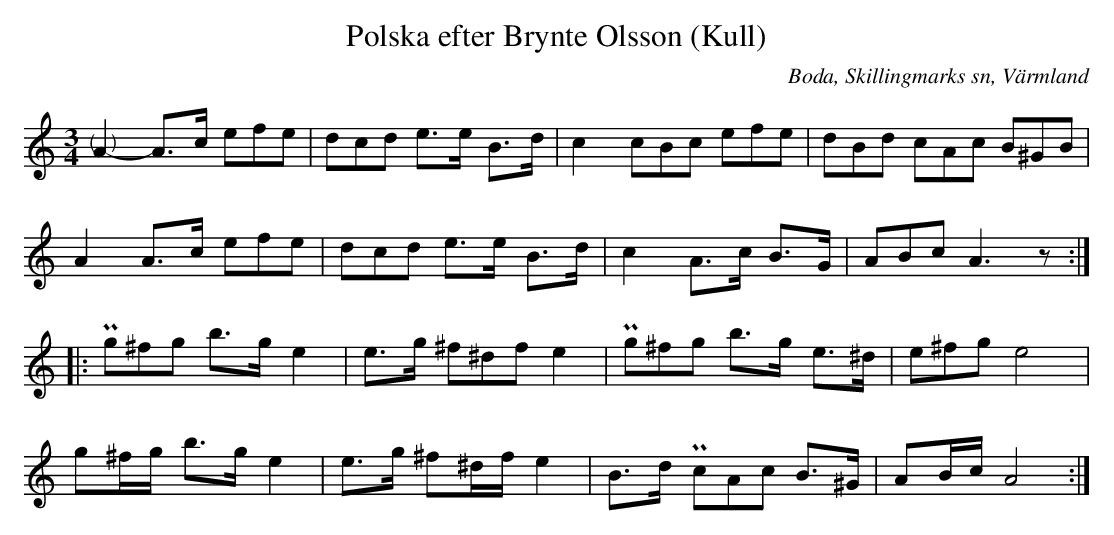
X:1
T:Polska efter Brynte Olsson (Kull)
O:Boda, Skillingmarks sn, Värmland
L:1/8
M:3/4
K:Am
"@-7,0(   )"A2- A>c (3efe | (3dcd e>e B>d | c2 (3cBc (3efe | (3dBd (3cAc (3B^GB |
A2 A>c (3efe | (3dcd e>e B>d | c2 A>c B>G | (3ABc A3z ::
(3Pg^fg b>g e2 | e>g (3^f^df e2 | (3Pg^fg b>g   e>^d | (3e^fg e4 |
g^f/g/  b>g e2 | e>g ^f^d/f/ e2 | B>d     (3PcAc B>^G | AB/c/ A4 :|
